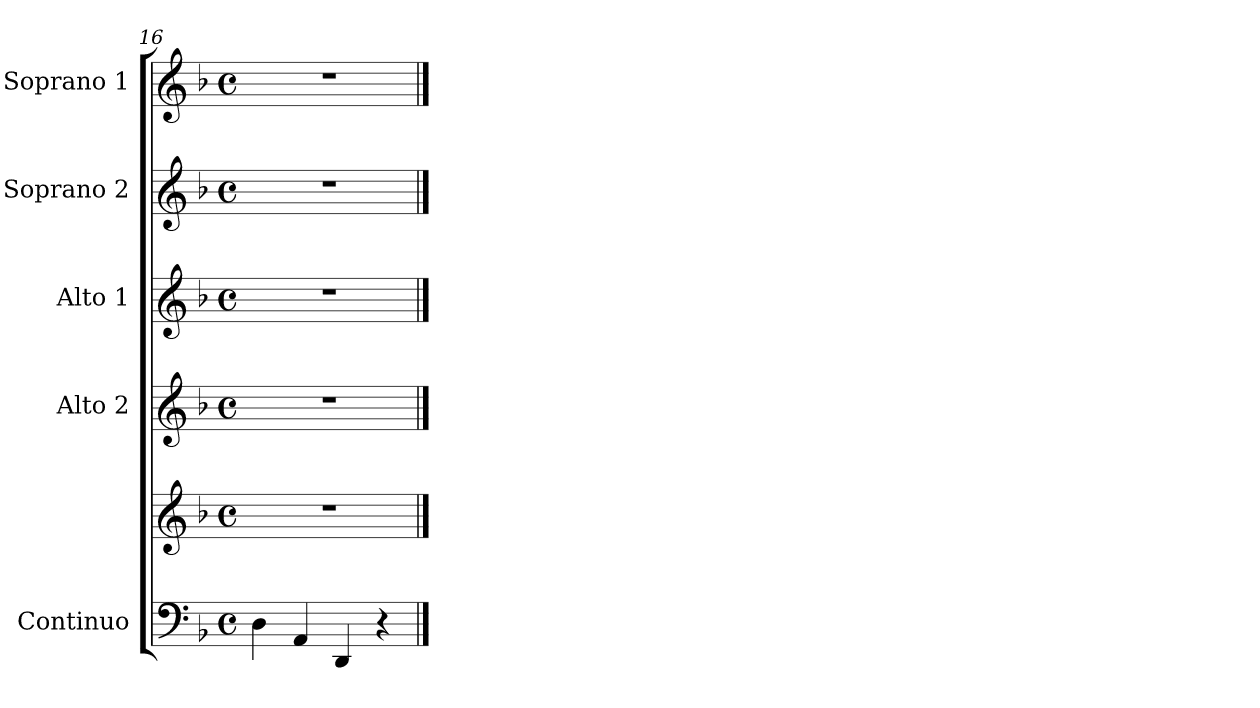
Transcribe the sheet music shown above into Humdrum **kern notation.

**kern	**kern	**kern	**kern	**kern	**kern
*part5	*part5	*part4	*part3	*part2	*part1
*staff6	*staff5	*staff4	*staff3	*staff2	*staff1
*I"Continuo	*	*I"Alto 2	*I"Alto 1	*I"Soprano 2	*I"Soprano 1
*	*	*I'A. 2	*I'A. 1	*I'S. 2	*I'S. 1
*clefF4	*clefG2	*clefG2	*clefG2	*clefG2	*clefG2
*k[b-]	*k[b-]	*k[b-]	*k[b-]	*k[b-]	*k[b-]
*F:	*F:	*F:	*F:	*F:	*F:
*M4/4	*M4/4	*M4/4	*M4/4	*M4/4	*M4/4
*met(c)	*met(c)	*met(c)	*met(c)	*met(c)	*met(c)
=16	=16	=16	=16	=16	=16
4D\	1r	1r	1r	1r	1r
4AA/	.	.	.	.	.
4DD/	.	.	.	.	.
4r	.	.	.	.	.
==	==	==	==	==	==
*-	*-	*-	*-	*-	*-
